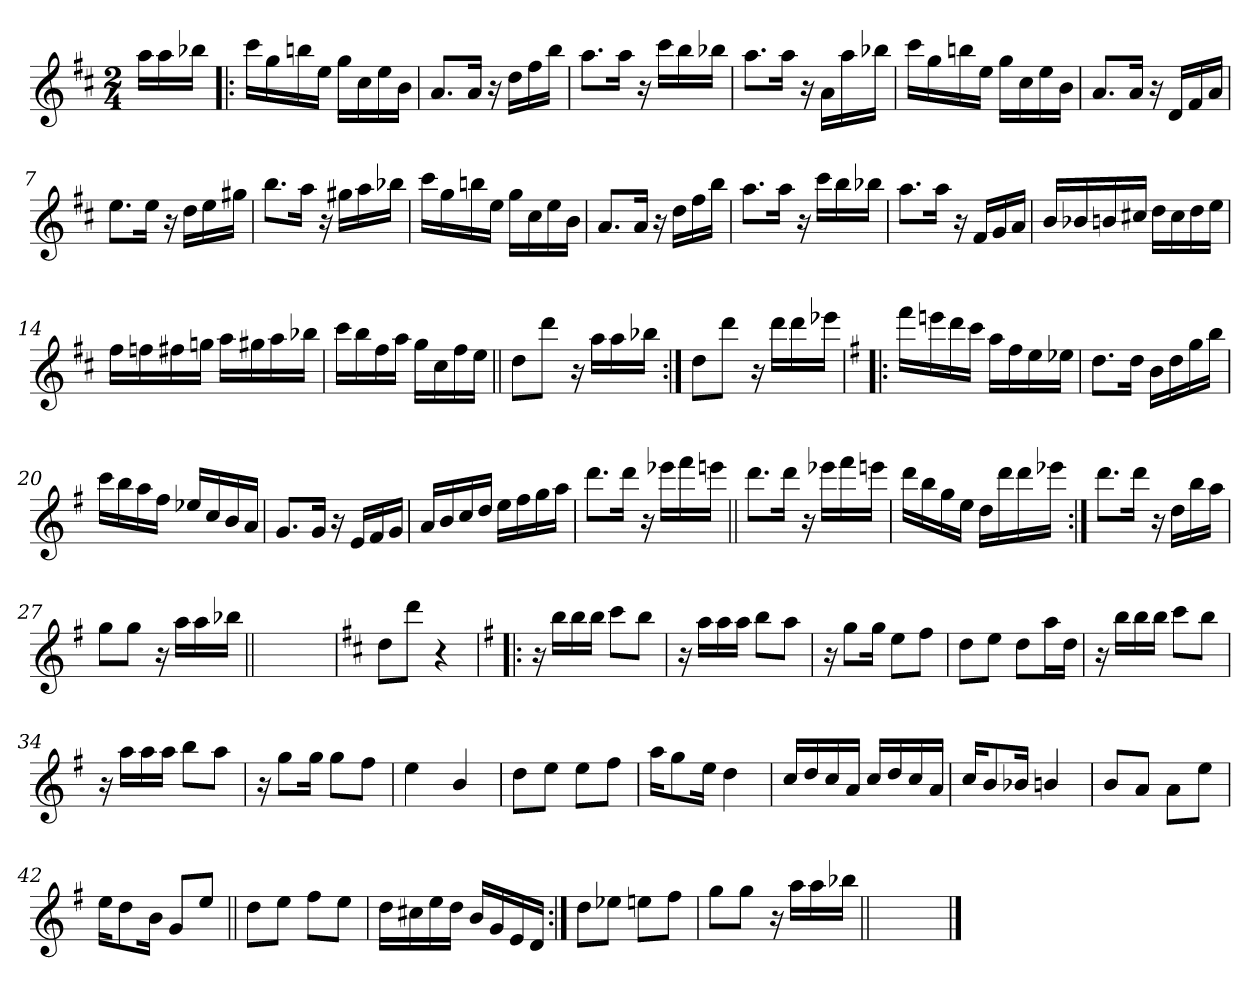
**kern
*part1
*staff1
*clefG2
*k[f#c#]
*D:
*M2/4
=
16aa\LL
16aa\
16bb-X\JJ
=1!|:
16ccc#\LL
16gg\
16bbn\
16ee\JJ
16gg\LL
16cc#\
16ee\
16b\JJ
=2
8.a/L
16a/Jk
16r
16dd\LL
16ff#\
16bb\JJ
=3
8.aa\L
16aa\Jk
16r
16ccc#\LL
16bb\
16bb-X\JJ
=4
8.aa\L
16aa\Jk
16r
16a\LL
16aa\
16bb-X\JJ
!!LO:LB:g=z
=5
16ccc#\LL
16gg\
16bbn\
16ee\JJ
16gg\LL
16cc#\
16ee\
16b\JJ
=6
8.a/L
16a/Jk
16r
16d/LL
16f#/
16a/JJ
=7
8.ee\L
16ee\Jk
16r
16dd\LL
16ee\
16gg#X\JJ
=8
8.bb\L
16aa\Jk
16r
16gg#X\LL
16aa\
16bb-X\JJ
=9
16ccc#\LL
16gg\
16bbn\
16ee\JJ
16gg\LL
16cc#\
16ee\
16b\JJ
!!LO:LB:g=z
=10
8.a/L
16a/Jk
16r
16dd\LL
16ff#\
16bb\JJ
=11
8.aa\L
16aa\Jk
16r
16ccc#\LL
16bb\
16bb-X\JJ
=12
8.aa\L
16aa\Jk
16r
16f#/LL
16g/
16a/JJ
=13
16b/LL
16b-X/
16bn/
16cc#X/JJ
16dd\LL
16cc#\
16dd\
16ee\JJ
=14
16ff#\LL
16ffn\
16ff#X\
16ggn\JJ
16aa\LL
16gg#X\
16aa\
16bb-X\JJ
!!LO:LB:g=z
=15
16ccc#\LL
16bb\
16ff#\
16aa\JJ
16gg\LL
16cc#\
16ff#\
16ee\JJ
=16||
8dd\L
8ddd\J
16r
16aa\LL
16aa\
16bb-X\JJ
=17:|!
8dd\L
8ddd\J
16r
16ddd\LL
16ddd\
16eee-X\JJ
=18!|:
*k[f#]
*G:
16fff#\LL
16eeen\
16ddd\
16ccc\JJ
16aa\LL
16ff#\
16ee\
16ee-X\JJ
!!LO:LB:g=z
=19
8.dd\L
16dd\Jk
16b\LL
16dd\
16gg\
16bb\JJ
=20
16ccc\LL
16bb\
16aa\
16ff#\JJ
16ee-X/LL
16cc/
16b/
16a/JJ
=21
8.g/L
16g/Jk
16r
16e/LL
16f#/
16g/JJ
=22
16a/LL
16b/
16cc/
16dd/JJ
16ee\LL
16ff#\
16gg\
16aa\JJ
=23
8.ddd\L
16ddd\Jk
16r
16eee-X\LL
16fff#\
16eeen\JJ
!!LO:LB:g=z
=24||
8.ddd\L
16ddd\Jk
16r
16eee-X\LL
16fff#\
16eeen\JJ
=25
16ddd\LL
16bb\
16gg\
16ee\JJ
16dd\LL
16ddd\
16ddd\
16eee-X\JJ
=26:|!
8.ddd\L
16ddd\Jk
16r
16dd\LL
16bb\
16aa\JJ
=27
8gg\L
8gg\J
16r
16aa\LL
16aa\
16bb-X\JJ
=27X271||
2ryy
!!LO:LB:g=z
=28
*k[f#c#]
*D:
8dd\L
8ddd\J
4r
=29!|:
*k[f#]
*G:
16r
16bb\LL
16bb\
16bb\JJ
8ccc\L
8bb\J
=30
16r
16aa\LL
16aa\
16aa\JJ
8bb\L
8aa\J
=31
16r
8gg\L
16gg\Jk
8ee\L
8ff#\J
=32
8dd\L
8ee\J
8dd\L
16aa\L
16dd\JJ
!!LO:LB:g=z
=33
16r
16bb\LL
16bb\
16bb\JJ
8ccc\L
8bb\J
=34
16r
16aa\LL
16aa\
16aa\JJ
8bb\L
8aa\J
=35
16r
8gg\L
16gg\Jk
8gg\L
8ff#\J
=36
4ee\
4b/
=37
8dd\L
8ee\J
8ee\L
8ff#\J
!!LO:LB:g=z
=38
16aa\KL
8gg\
16ee\Jk
4dd\
=39
16cc/LL
16dd/
16cc/
16a/JJ
16cc/LL
16dd/
16cc/
16a/JJ
=40
16cc/KL
8b/
16b-X/Jk
4bn/
=41
8b/L
8a/J
8a\L
8ee\J
=42
16ee\KL
8dd\
16b\Jk
8g/L
8ee/J
!!LO:LB:g=z
=43||
8dd\L
8ee\J
8ff#\L
8ee\J
=44
16dd\LL
16cc#X\
16ee\
16dd\JJ
16b/LL
16g/
16e/
16d/JJ
=45:|!
8dd\L
8ee-X\J
8een\L
8ff#\J
=46
8gg\L
8gg\J
16r
16aa\LL
16aa\
16bb-X\JJ
=47||
2ryy
==
*-
